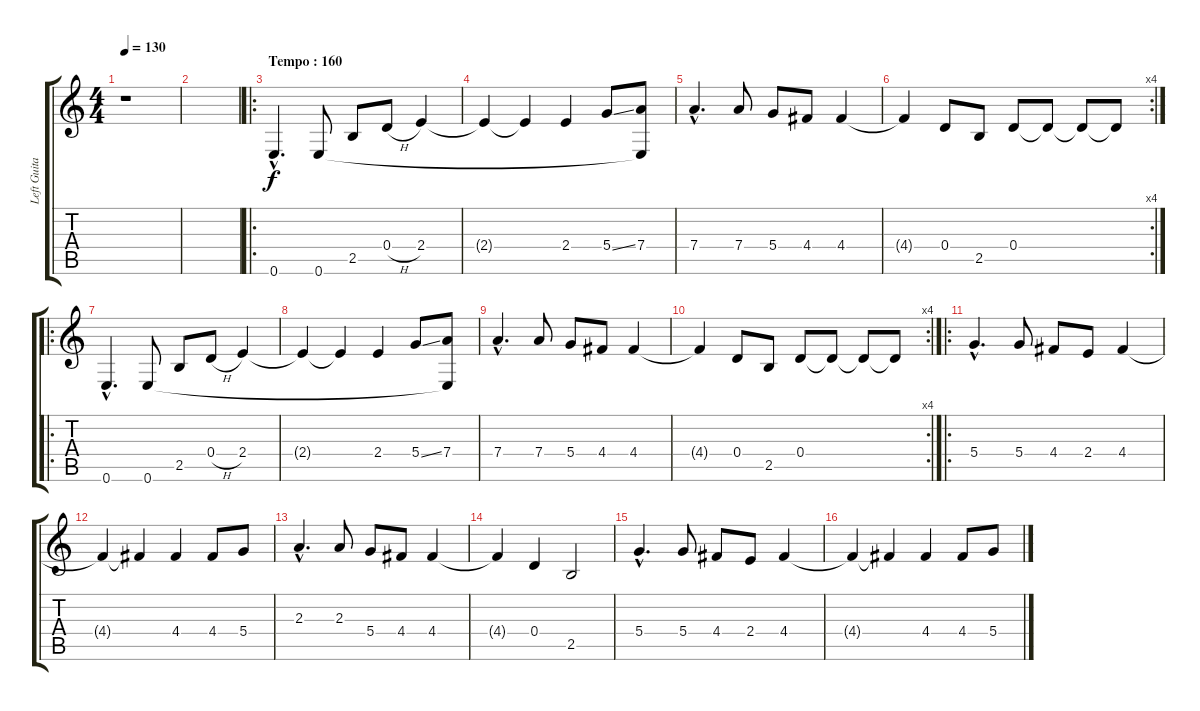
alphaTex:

\track ("Left Guitar" "Left Guita") {instrument distortionguitar}
\staff {score tabs}
\tuning (E4 B3 G3 D3 A2 E2) {hide}
\ts (4 4)
\tempo 130
\clef g2
\ks c
r.1{dy f} |
|
\ro
\section ("" "Tempo : 160")
0.6{hac}.4{d volume 16} 0.6.8 2.5.8 0.4{h}.8 2.4.4 |
2.4{t}.4 2.4{t}.4 2.4.4 5.4{ss}.8 (7.4 0.6{t}).8 |
7.4{hac}.4{d} 7.4.8 5.4.8 4.4.8 4.4.4 |
\rc 4
4.4{t}.4 0.4.8 2.5.8 0.4.8 0.4{t}.8 0.4{t}.8 0.4{t}.8 |
\ro
0.6{hac}.4{d volume 16 instrument distortionguitar} 0.6.8 2.5.8 0.4{h}.8 2.4.4 |
2.4{t}.4 2.4{t}.4 2.4.4 5.4{ss}.8 (7.4 0.6{t}).8 |
7.4{hac}.4{d} 7.4.8 5.4.8 4.4.8 4.4.4 |
\rc 4
4.4{t}.4 0.4.8 2.5.8 0.4.8 0.4{t}.8 0.4{t}.8 0.4{t}.8 |
\ro
5.4{hac}.4{d} 5.4.8 4.4.8 2.4.8 4.4.4 |
4.4{t}.4 4.4{t}.4 4.4.4 4.4.8 5.4.8 |
2.3{hac}.4{d} 2.3.8 5.4.8 4.4.8 4.4.4 |
4.4{t}.4 0.4.4 2.5.2 |
5.4{hac}.4{d} 5.4.8 4.4.8 2.4.8 4.4.4 |
4.4{t}.4 4.4{t}.4 4.4.4 4.4.8 5.4.8
